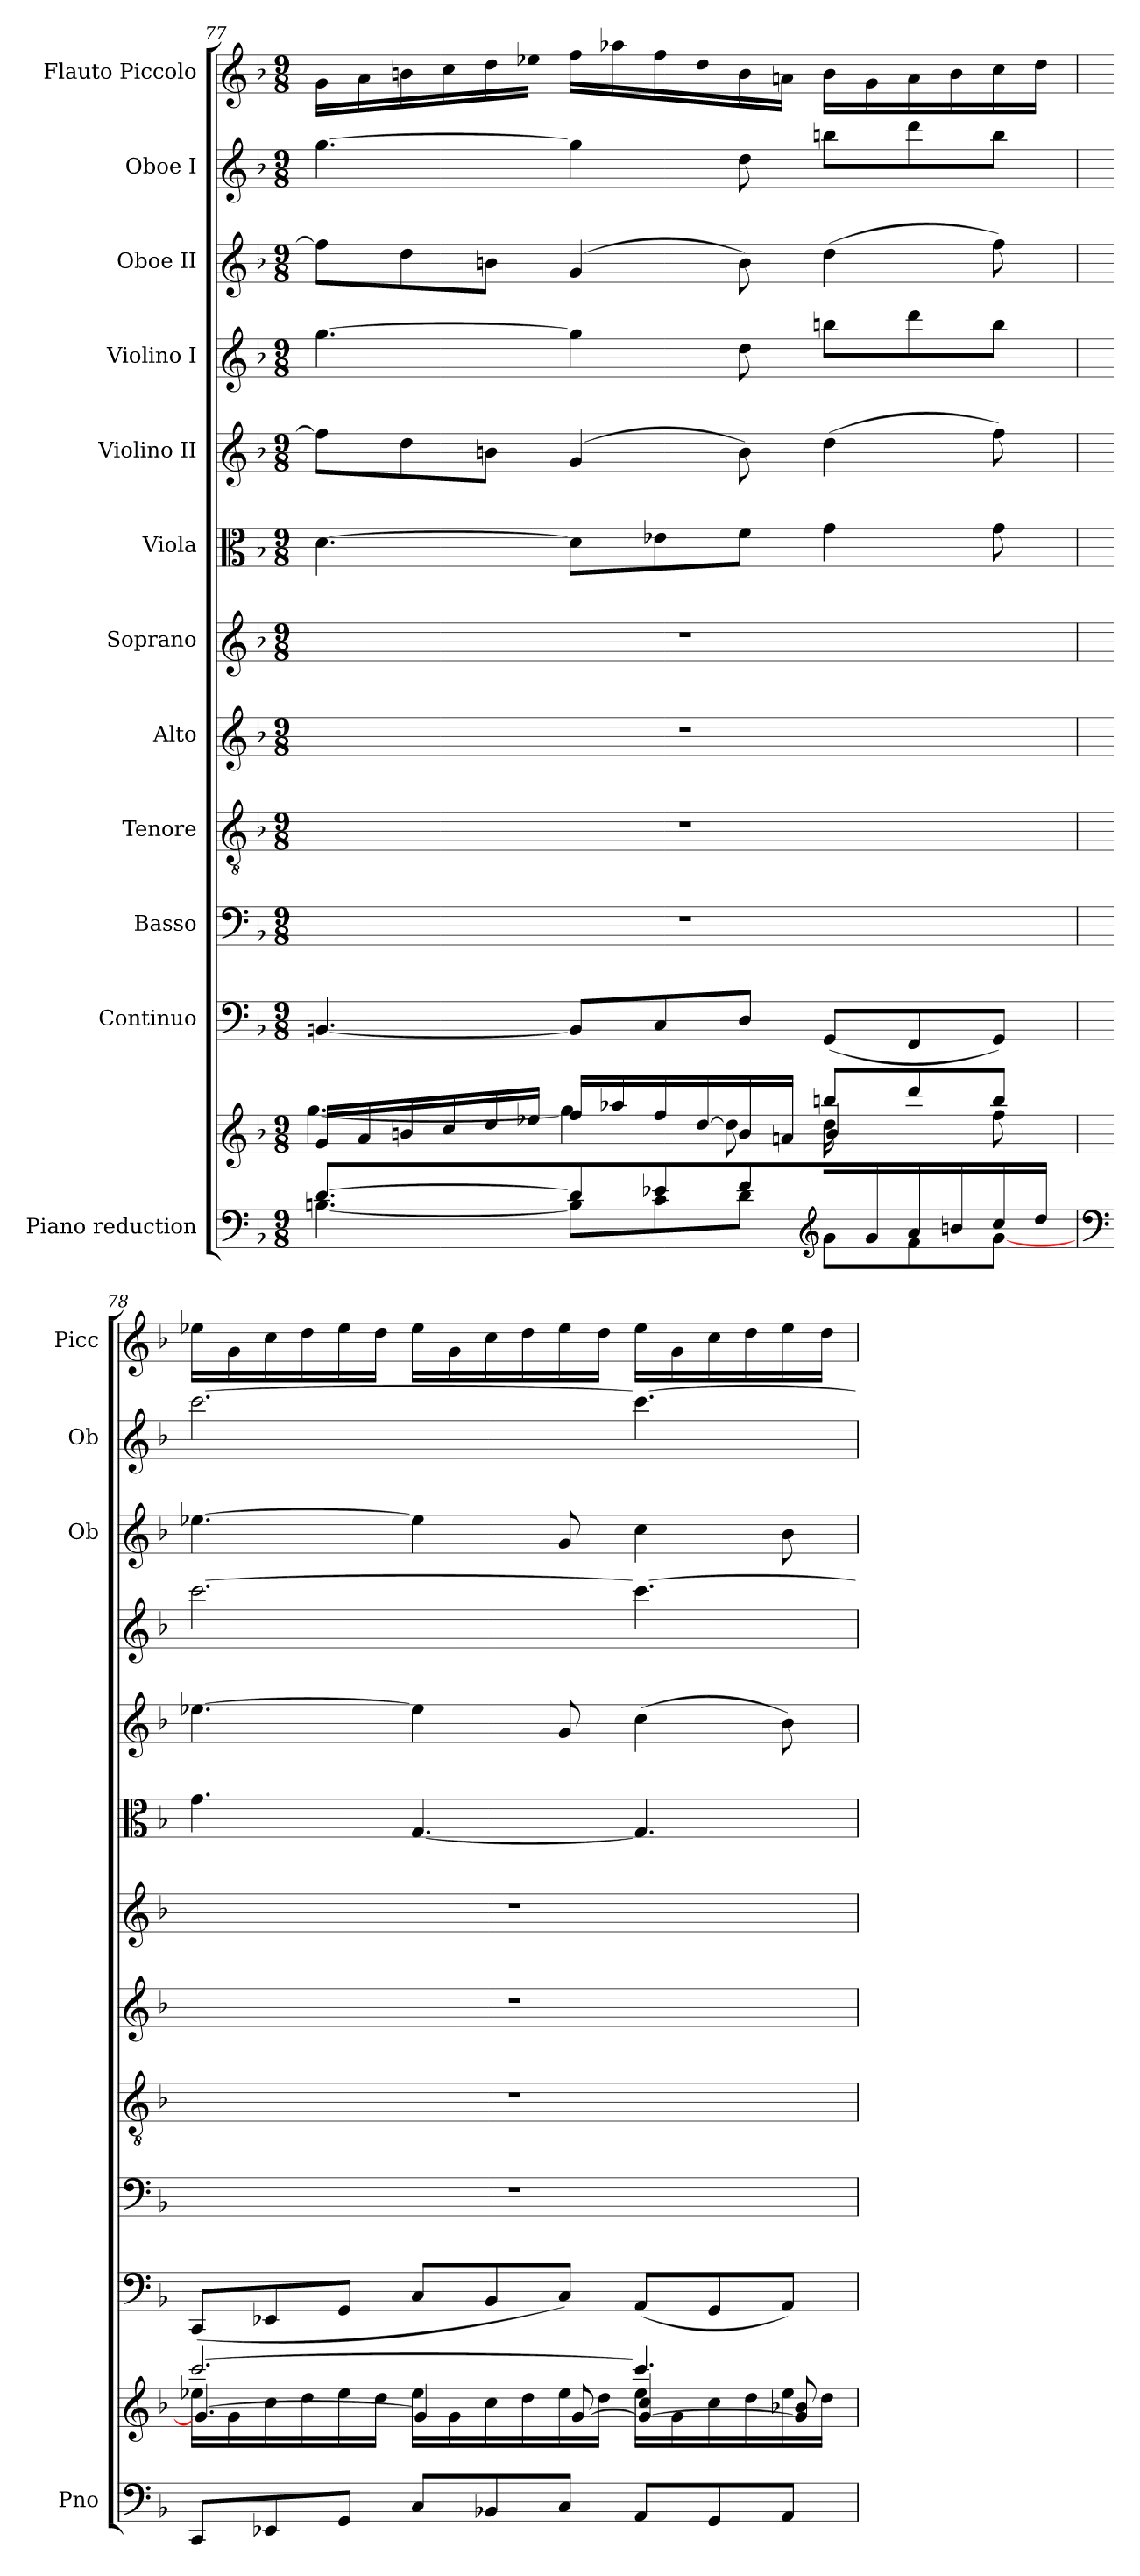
**kern	**kern	**kern	**kern	**kern	**kern	**kern	**kern	**kern	**kern	**kern	**kern	**kern
*part12	*part12	*part11	*part10	*part9	*part8	*part7	*part6	*part5	*part4	*part3	*part2	*part1
*staff13	*staff12	*staff11	*staff10	*staff9	*staff8	*staff7	*staff6	*staff5	*staff4	*staff3	*staff2	*staff1
*I"Piano reduction	*	*I"Continuo	*I"Basso	*I"Tenore	*I"Alto	*I"Soprano	*I"Viola	*I"Violino II	*I"Violino I	*I"Oboe II	*I"Oboe I	*I"Flauto Piccolo
*I'Pno	*	*	*	*	*	*	*	*	*	*I'Ob	*I'Ob	*I'Picc
*clefF4	*clefG2	*clefF4	*clefF4	*clefGv2	*clefG2	*clefG2	*clefC3	*clefG2	*clefG2	*clefG2	*clefG2	*clefG2
*	*	*	*	*	*	*	*	*	*	*	*	*ITrd-7c-12
*k[b-]	*k[b-]	*k[b-]	*k[b-]	*k[b-]	*k[b-]	*k[b-]	*k[b-]	*k[b-]	*k[b-]	*k[b-]	*k[b-]	*k[b-]
*M9/8	*M9/8	*M9/8	*M9/8	*M9/8	*M9/8	*M9/8	*M9/8	*M9/8	*M9/8	*M9/8	*M9/8	*M9/8
=77	=77	=77	=77	=77	=77	=77	=77	=77	=77	=77	=77	=77
*^	*^	*	*	*	*	*	*	*	*	*	*	*
*	*	*	*^	*	*	*	*	*	*	*	*	*	*	*
[4.d/	[4.Bn\	16g/LL	[4.gg\	2.ryy	[4.BBn/	8%9r	8%9r	8%9r	8%9r	[4.d\	8ff\L]	[4.gg\	8ff\L]	[4.gg\	16gg\LL
.	.	16a/	.	.	.	.	.	.	.	.	.	.	.	.	16aa\
.	.	16bn/	.	.	.	.	.	.	.	.	8dd\	.	8dd\	.	16bbn\
.	.	16cc/	.	.	.	.	.	.	.	.	.	.	.	.	16ccc\
.	.	16dd/	.	.	.	.	.	.	.	.	8bn\J	.	8bn\J	.	16ddd\
.	.	16ee-X/JJ	.	.	.	.	.	.	.	.	.	.	.	.	16eee-X\JJ
8d/L]	8B\L]	16ff/LL	4gg\]	.	8BB/L]	.	.	.	.	8d\L]	(>4g/	4gg\]	(>4g/	4gg\]	16fff\LL
.	.	16aa-X/	.	.	.	.	.	.	.	.	.	.	.	.	16aaa-X\
8e-X/	8c\	16ff/	.	.	8C/	.	.	.	.	8e-X\	.	.	.	.	16fff\
.	.	[16dd/	.	.	.	.	.	.	.	.	.	.	.	.	16ddd\
8f/J	8d\J	16b/	8dd\]	.	8D/J	.	.	.	.	8f\J	8b\)	8dd\	8b\)	8dd\	16bb\
.	.	16an/JJ	.	.	.	.	.	.	.	.	.	.	.	.	16aan\JJ
*clefG2	*	*	*	*	*	*	*	*	*	*	*	*	*	*	*
16ryy	8g\L	8bbn/L	4b/	16dd\LL	(<8GG/L	.	.	.	.	4g\	(>4dd\	8bbn\L	(>4dd\	8bbn\L	16bb\LL
16g/	.	.	.	4ryy	.	.	.	.	.	.	.	.	.	.	16gg\
16a/	8f\	8ddd/	.	.	8FF/	.	.	.	.	.	.	8ddd\	.	8ddd\	16aa\
16bn/	.	.	.	.	.	.	.	.	.	.	.	.	.	.	16bb\
16cc/	[8g\J	8bb/J	8ff\	.	8GG/J)	.	.	.	.	8g\	8ff\)	8bb\J	8ff\)	8bb\J	16ccc\
16dd/JJ	.	.	.	16ryy	.	.	.	.	.	.	.	.	.	.	16ddd\JJ
*v	*v	*	*	*	*	*	*	*	*	*	*	*	*	*	*
!!LO:PB:g=z
=78	=78	=78	=78	=78	=78	=78	=78	=78	=78	=78	=78	=78	=78	=78
*clefF4	*	*	*	*	*	*	*	*	*	*	*	*	*	*
8CC/L	[2.ccc/	16ee-X\LL	4.g/_	(<8CC/L	8%9r	8%9r	8%9r	8%9r	4.g\	[4.ee-X\	[2.ccc\	[4.ee-X\	[2.ccc\	16eee-X\LL
.	.	16g\	.	.	.	.	.	.	.	.	.	.	.	16gg\
8EE-X/	.	16cc\	.	8EE-X/	.	.	.	.	.	.	.	.	.	16ccc\
.	.	16dd\	.	.	.	.	.	.	.	.	.	.	.	16ddd\
8GG/J	.	16ee-\	.	8GG/J	.	.	.	.	.	.	.	.	.	16eee-\
.	.	16dd\JJ	.	.	.	.	.	.	.	.	.	.	.	16ddd\JJ
8C/L	.	16ee-\LL	4g/]	8C/L	.	.	.	.	[4.G/	4ee-\]	.	4ee-\]	.	16eee-\LL
.	.	16g\	.	.	.	.	.	.	.	.	.	.	.	16gg\
8BB-X/	.	16cc\	.	8BB-/	.	.	.	.	.	.	.	.	.	16ccc\
.	.	16dd\	.	.	.	.	.	.	.	.	.	.	.	16ddd\
8C/J	.	16ee-\	[8g/	8C/J)	.	.	.	.	.	8g/	.	8g/	.	16eee-\
.	.	16dd\JJ	.	.	.	.	.	.	.	.	.	.	.	16ddd\JJ
8AA/L	4.ccc/]	16ee-\LL	4g/_ 4cc/	(<8AA/L	.	.	.	.	4.G/]	(>4cc\	4.ccc\_	4cc\	4.ccc\_	16eee-\LL
.	.	16g\	.	.	.	.	.	.	.	.	.	.	.	16gg\
8GG/	.	16cc\	.	8GG/	.	.	.	.	.	.	.	.	.	16ccc\
.	.	16dd\	.	.	.	.	.	.	.	.	.	.	.	16ddd\
8AA/J	.	16ee-\	8g/] 8b-X/	8AA/J)	.	.	.	.	.	8b-\)	.	8b-\	.	16eee-\
.	.	16dd\JJ	.	.	.	.	.	.	.	.	.	.	.	16ddd\JJ
*	*v	*v	*v	*	*	*	*	*	*	*	*	*	*	*
=	=	=	=	=	=	=	=	=	=	=	=	=
*-	*-	*-	*-	*-	*-	*-	*-	*-	*-	*-	*-	*-
